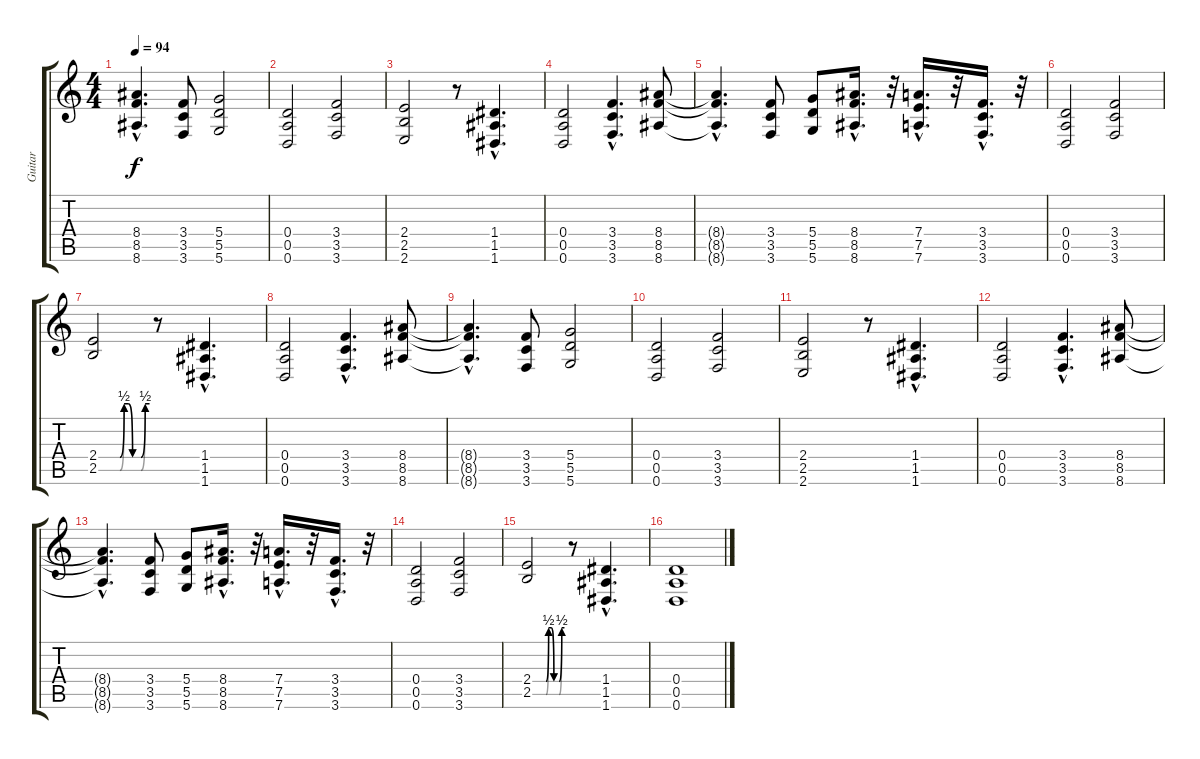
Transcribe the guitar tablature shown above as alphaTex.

\track ("Guitar" "Guitar") {instrument distortionguitar}
\staff {score tabs}
\tuning (E4 B3 G3 D3 A2 D2) {hide}
\ts (4 4)
\tempo 94
\clef g2
\ks c
(8.4{hac t} 8.5{hac t} 8.6{hac t}).4{d dy f} (3.4 3.5 3.6).8 (5.4 5.5 5.6).2 |
(0.4 0.5 0.6).2 (3.4 3.5 3.6).2 |
(2.4 2.5 2.6).2 r.8 (1.4{hac} 1.5{hac} 1.6{hac}).4{d} |
(0.4 0.5 0.6).2 (3.4{hac} 3.5{hac} 3.6{hac}).4{d} (8.4 8.5 8.6).8 |
(8.4{hac t} 8.5{hac t} 8.6{hac t}).4{d} (3.4 3.5 3.6).8 (5.4 5.5 5.6).8 (8.4{hac} 8.5{hac} 8.6{hac}).16{d} r.32 (7.4{hac} 7.5{hac} 7.6{hac}).16{d} r.32 (3.4{hac} 3.5{hac} 3.6{hac}).16{d} r.32 |
(0.4 0.5 0.6).2 (3.4 3.5 3.6).2 |
(2.4{be (custom 0 0 25 0 30 2 35 2 40 0 50 0 55 2 60 2)} 2.5{be (custom 0 0 25 0 30 2 35 2 40 0 50 0 55 2 60 2)}).2 r.8 (1.4{hac} 1.5{hac} 1.6{hac}).4{d} |
(0.4 0.5 0.6).2 (3.4{hac} 3.5{hac} 3.6{hac}).4{d} (8.4 8.5 8.6).8 |
(8.4{hac t} 8.5{hac t} 8.6{hac t}).4{d} (3.4 3.5 3.6).8 (5.4 5.5 5.6).2 |
(0.4 0.5 0.6).2 (3.4 3.5 3.6).2 |
(2.4 2.5 2.6).2 r.8 (1.4{hac} 1.5{hac} 1.6{hac}).4{d} |
(0.4 0.5 0.6).2 (3.4{hac} 3.5{hac} 3.6{hac}).4{d} (8.4 8.5 8.6).8 |
(8.4{hac t} 8.5{hac t} 8.6{hac t}).4{d} (3.4 3.5 3.6).8 (5.4 5.5 5.6).8 (8.4{hac} 8.5{hac} 8.6{hac}).16{d} r.32 (7.4{hac} 7.5{hac} 7.6{hac}).16{d} r.32 (3.4{hac} 3.5{hac} 3.6{hac}).16{d} r.32 |
(0.4 0.5 0.6).2 (3.4 3.5 3.6).2 |
(2.4{be (custom 0 0 25 0 30 2 35 2 40 0 50 0 55 2 60 2)} 2.5{be (custom 0 0 25 0 30 2 35 2 40 0 50 0 55 2 60 2)}).2 r.8 (1.4{hac} 1.5{hac} 1.6{hac}).4{d} |
(0.4 0.5 0.6).1
